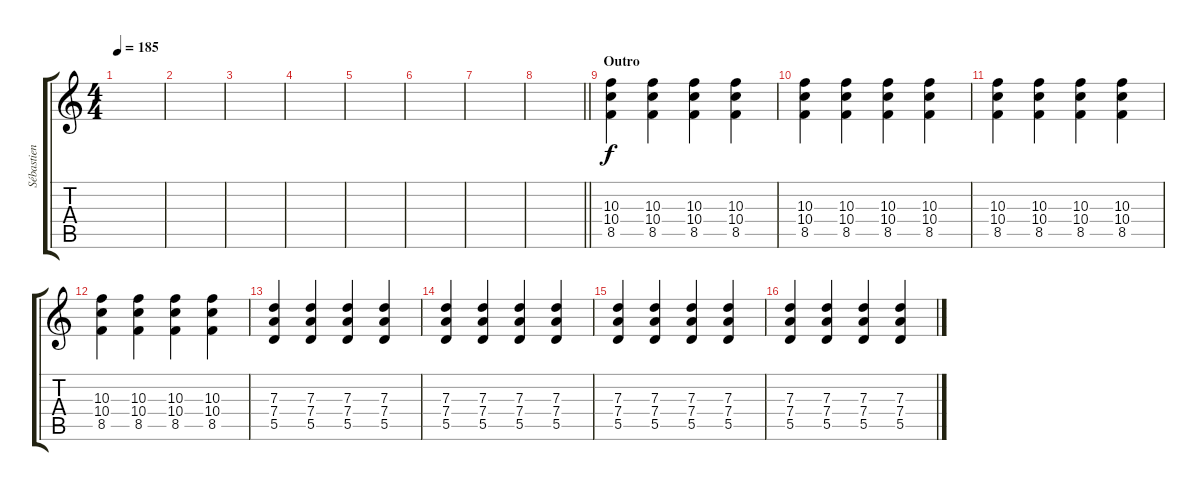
\track ("Sébastien Lefebvre" "Sébastien ") {instrument distortionguitar}
\staff {score tabs}
\tuning (E4 B3 G3 D3 A2 E2) {hide}
\ts (4 4)
\tempo 185
\clef g2
\ks c
|
|
|
|
|
|
|
\barLineRight lightlight
|
\section ("" "Outro")
(10.3 10.4 8.5).4 (10.3 10.4 8.5).4 (10.3 10.4 8.5).4 (10.3 10.4 8.5).4 |
(10.3 10.4 8.5).4 (10.3 10.4 8.5).4 (10.3 10.4 8.5).4 (10.3 10.4 8.5).4 |
(10.3 10.4 8.5).4 (10.3 10.4 8.5).4 (10.3 10.4 8.5).4 (10.3 10.4 8.5).4 |
(10.3 10.4 8.5).4 (10.3 10.4 8.5).4 (10.3 10.4 8.5).4 (10.3 10.4 8.5).4 |
(7.3 7.4 5.5).4 (7.3 7.4 5.5).4 (7.3 7.4 5.5).4 (7.3 7.4 5.5).4 |
(7.3 7.4 5.5).4 (7.3 7.4 5.5).4 (7.3 7.4 5.5).4 (7.3 7.4 5.5).4 |
(7.3 7.4 5.5).4 (7.3 7.4 5.5).4 (7.3 7.4 5.5).4 (7.3 7.4 5.5).4 |
(7.3 7.4 5.5).4 (7.3 7.4 5.5).4 (7.3 7.4 5.5).4 (7.3 7.4 5.5).4
